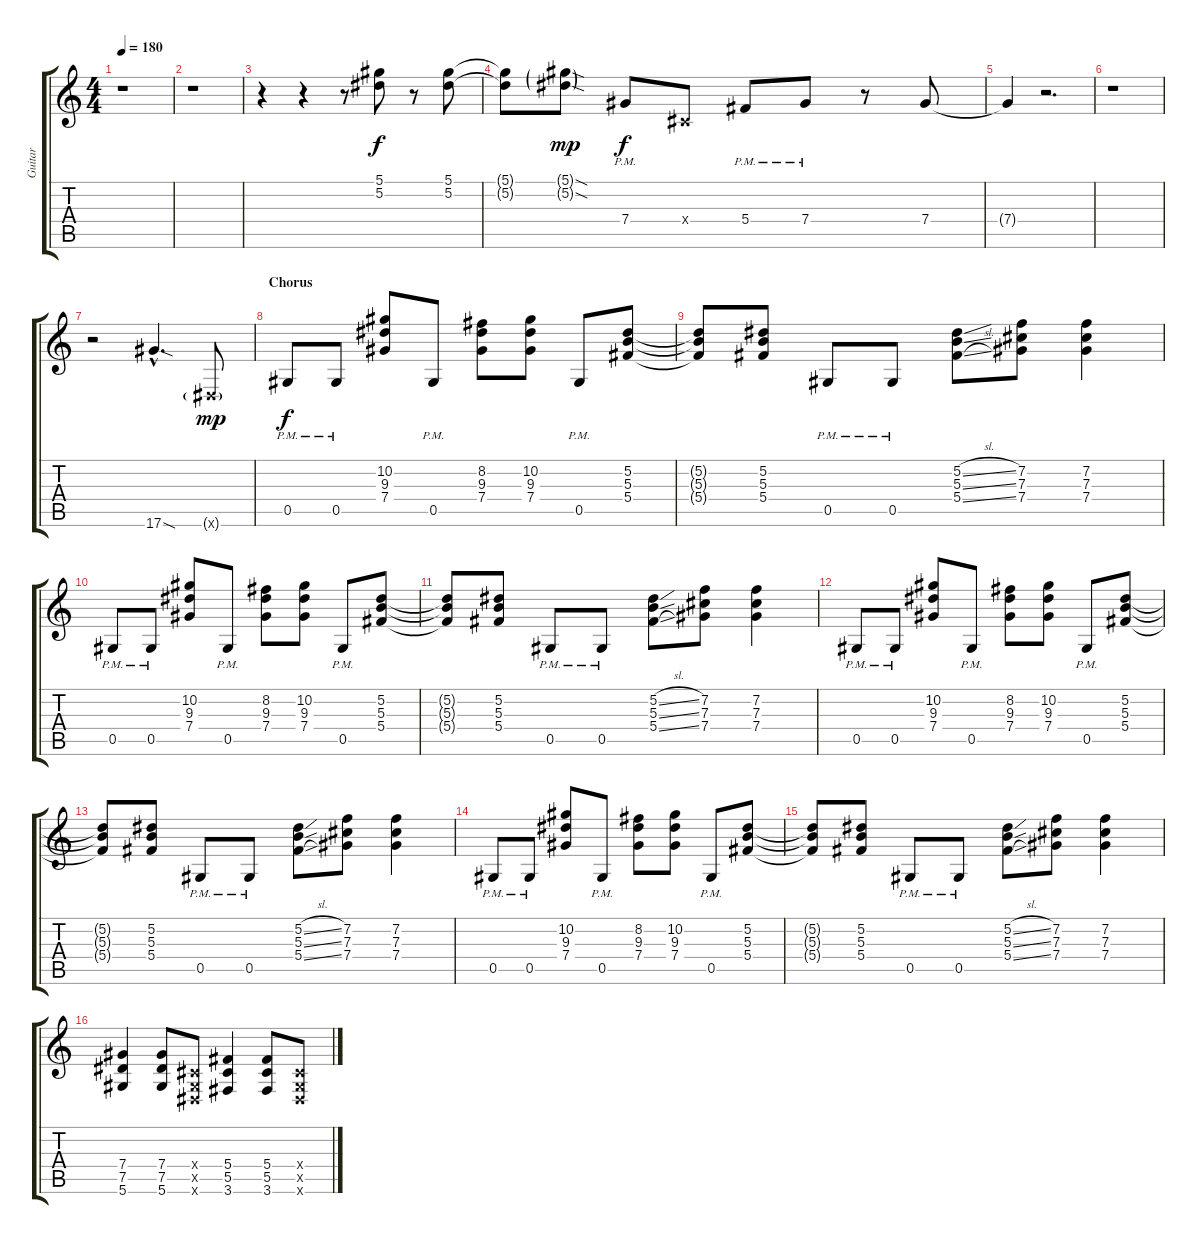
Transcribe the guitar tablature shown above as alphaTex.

\track ("Guitar" "Guitar") {instrument overdrivenguitar}
\staff {score tabs}
\tuning (Eb4 Bb3 Gb3 Db3 Ab2 Eb2) {hide}
\ts (4 4)
\tempo 180
\clef g2
\ks c
r.1{dy f} |
r.1 |
r.4 r.4 r.8 (5.1 5.2).8 r.8 (5.1 5.2).8 |
(5.1{t} 5.2{t}).8 (5.1{sod g} 5.2{sod g}).8{dy mp} 7.4{pm}.8{dy f} 0.4{x}.8 5.4{pm}.8 7.4{pm}.8 r.8 7.4.8 |
7.4{t}.4 r.2{d} |
r.1 |
r.2 17.6{sod hac}.4{d} 0.6{g x}.8{dy mp} |
\section ("" "Chorus")
0.5{pm}.8{dy f} 0.5{pm}.8 (10.2 9.3 7.4).8 0.5{pm}.8 (8.2 9.3 7.4).8 (10.2 9.3 7.4).8 0.5{pm}.8 (5.2 5.3 5.4).8 |
(5.2{t} 5.3{t} 5.4{t}).8 (5.2 5.3 5.4).8 0.5{pm}.8 0.5{pm}.8 (5.2{sl} 5.3{sl} 5.4{sl}).8 (7.2 7.3 7.4).8 (7.2 7.3 7.4).4 |
0.5{pm}.8 0.5{pm}.8 (10.2 9.3 7.4).8 0.5{pm}.8 (8.2 9.3 7.4).8 (10.2 9.3 7.4).8 0.5{pm}.8 (5.2 5.3 5.4).8 |
(5.2{t} 5.3{t} 5.4{t}).8 (5.2 5.3 5.4).8 0.5{pm}.8 0.5{pm}.8 (5.2{sl} 5.3{sl} 5.4{sl}).8 (7.2 7.3 7.4).8 (7.2 7.3 7.4).4 |
0.5{pm}.8 0.5{pm}.8 (10.2 9.3 7.4).8 0.5{pm}.8 (8.2 9.3 7.4).8 (10.2 9.3 7.4).8 0.5{pm}.8 (5.2 5.3 5.4).8 |
(5.2{t} 5.3{t} 5.4{t}).8 (5.2 5.3 5.4).8 0.5{pm}.8 0.5{pm}.8 (5.2{sl} 5.3{sl} 5.4{sl}).8 (7.2 7.3 7.4).8 (7.2 7.3 7.4).4 |
0.5{pm}.8 0.5{pm}.8 (10.2 9.3 7.4).8 0.5{pm}.8 (8.2 9.3 7.4).8 (10.2 9.3 7.4).8 0.5{pm}.8 (5.2 5.3 5.4).8 |
(5.2{t} 5.3{t} 5.4{t}).8 (5.2 5.3 5.4).8 0.5{pm}.8 0.5{pm}.8 (5.2{sl} 5.3{sl} 5.4{sl}).8 (7.2 7.3 7.4).8 (7.2 7.3 7.4).4 |
(7.4 7.5 5.6).4 (7.4 7.5 5.6).8 (0.4{x} 0.5{x} 0.6{x}).8 (5.4 5.5 3.6).4 (5.4 5.5 3.6).8 (0.4{x} 0.5{x} 0.6{x}).8
